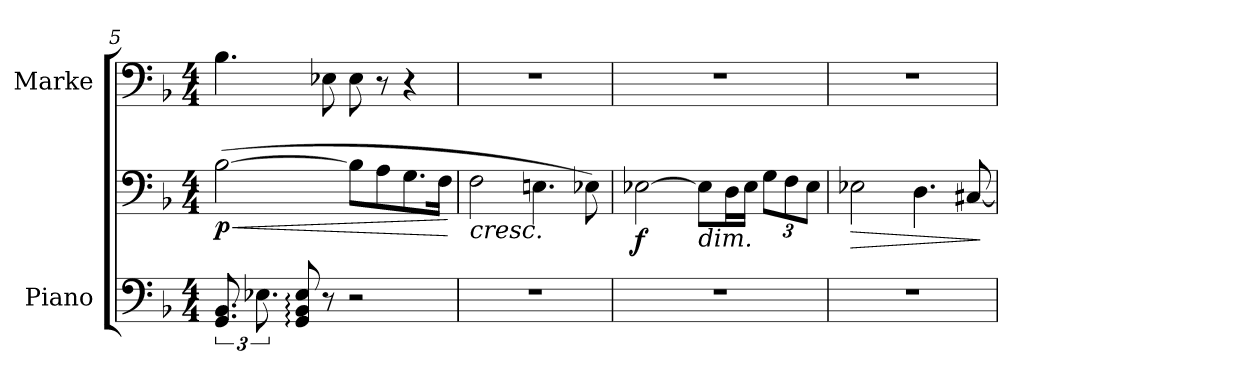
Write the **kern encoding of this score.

**kern	**kern	**dynam	**kern
*part2	*part2	*part2	*part1
*staff3	*staff2	*staff2/3	*staff1
*I"Piano	*	*	*I"Marke
*I'Pno.	*	*	*
!!LO:LB:g=z
*clefF4	*clefF4	*	*clefF4
*k[b-]	*k[b-]	*	*k[b-]
*M4/4	*M4/4	*	*M4/4
=5	=5	=5	=5
!	!	!LO:HP:b	!
!	!	!LO:DY:n=1:b	!
12.GG/ 12.BB-/	(>[2B-\	< p	4.B-\
12.E-X\	.	.	.
8GG/: 8BB-/: 8E-/:	.	.	.
8r	.	.	8E-X\
2r	8B-\L]	.	8E-\
.	8A\	.	8r
.	8.G\	.	4r
.	16F\Jk	.	.
.	.	[	.
=6	=6	=6	=6
!	!LO:TX:b:i:t=cresc.	!	!
1r	2F\	.	1r
.	4.En\	.	.
.	8E-X\)	.	.
=7	=7	=7	=7
!	!	!LO:DY:b	!
1r	[2E-X\	f	1r
!	!LO:TX:b:i:t=dim.	!	!
.	8E-\L]	.	.
.	16D\L	.	.
.	16E-\JJ	.	.
*	*Xbrackettup	*	*
.	12G\L	.	.
.	12F\	.	.
.	12E-\J	.	.
=8	=8	=8	=8
!	!	!LO:HP:b	!
1r	2E-X\	>	1r
.	4.D\	.	.
.	[8C#X/	.	.
.	.	]	.
=	=	=	=
*-	*-	*-	*-
